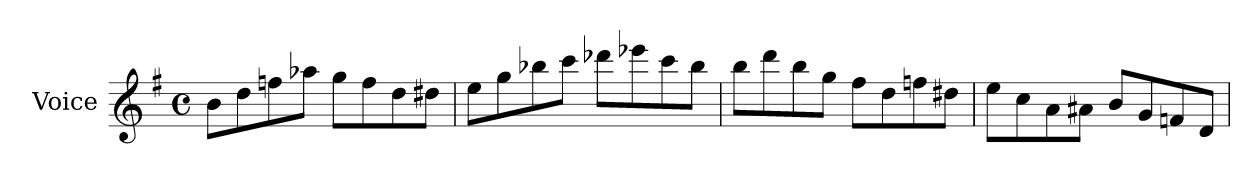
**kern
*part1
*staff1
*I"Voice
*I'Voice
*clefG2
*k[f#]
*M4/4
*met(c)
=1
8b\L
8dd\
8ffn\
8aa-X\J
8gg\L
8ff\
8dd\
8dd#X\J
=2
8ee\L
8gg\
8bb-X\
8ccc\J
8ddd-X\L
8eee-X\
8ccc\
8bb-\J
=3
8bb\L
8ddd\
8bb\
8gg\J
8ff#\L
8dd\
8ffn\
8dd#X\J
=4
8ee\L
8cc\
8a\
8a#X\J
8b/L
8g/
8fn/
8d/J
=
*-
